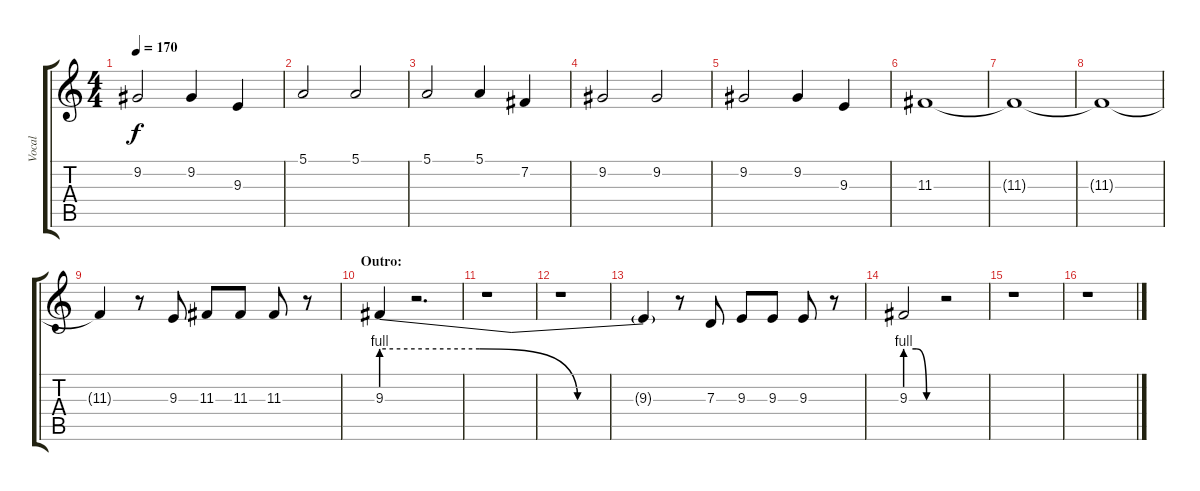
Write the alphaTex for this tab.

\track ("Vocal" "Vocal") {instrument oboe}
\staff {score tabs}
\tuning (E4 B3 G3 D3 A2 E2) {hide}
\ts (4 4)
\tempo 170
\clef g2
\ks c
9.2.2{dy f} 9.2.4 9.3.4 |
5.1.2 5.1.2 |
5.1.2 5.1.4 7.2.4 |
9.2.2 9.2.2 |
9.2.2 9.2.4 9.3.4 |
11.3.1 |
11.3{t}.1 |
11.3{t}.1 |
11.3{t}.4 r.8 9.3.8 11.3.8 11.3.8 11.3.8 r.8 |
\section ("" "Outro:")
9.3{be (custom 0 4 20 4 40 0 60 0)}.4 r.2{d} |
r.1 |
r.1 |
9.3{t}.4 r.8 7.3.8 9.3.8 9.3.8 9.3.8 r.8 |
9.3{be (custom 0 4 20 4 40 0 60 0)}.2 r.2 |
r.1 |
r.1
